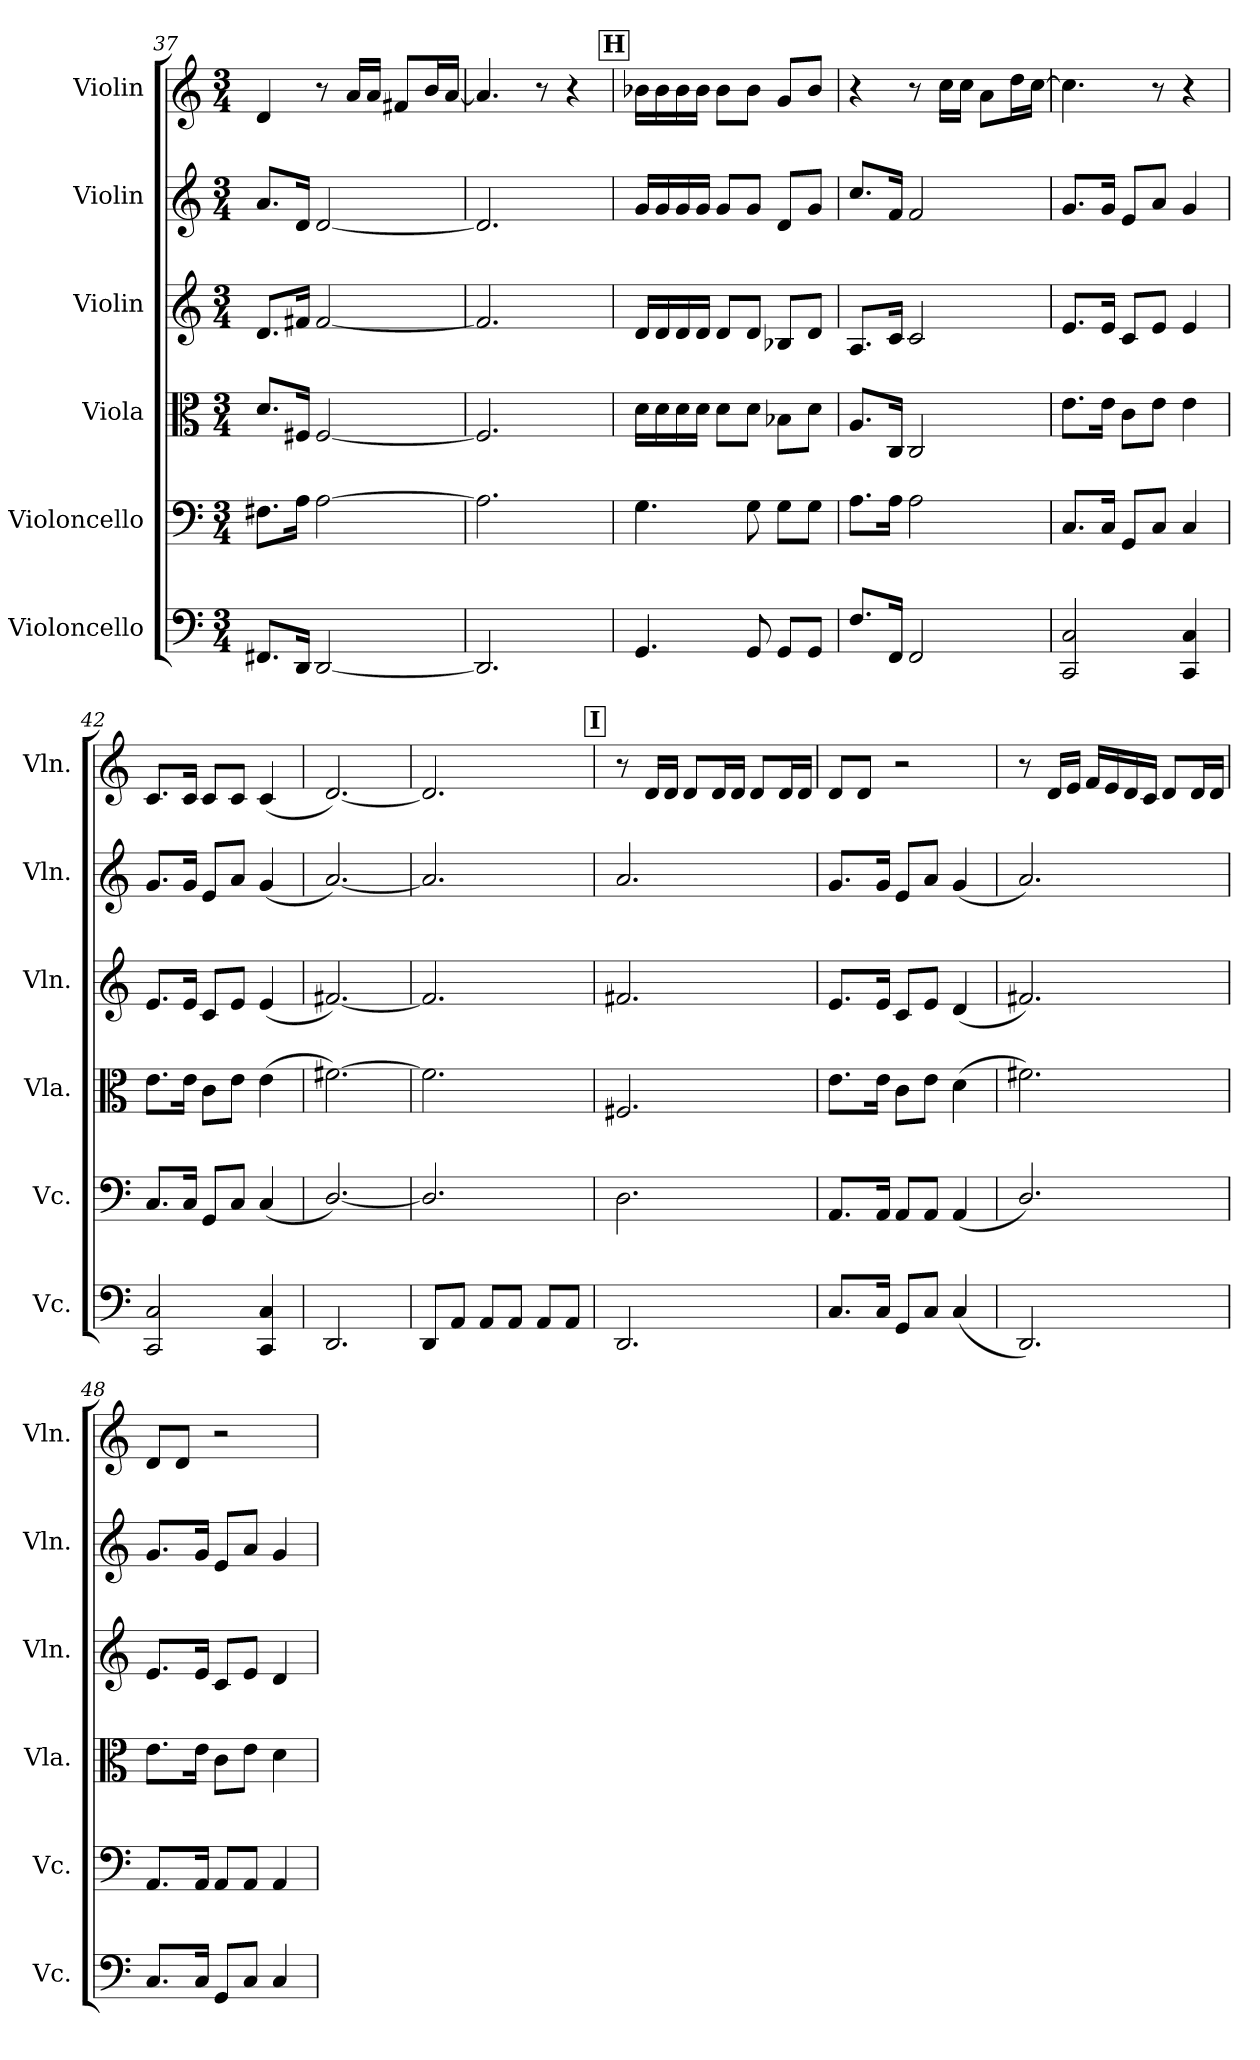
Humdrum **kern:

**kern	**kern	**kern	**kern	**kern	**kern
*part6	*part5	*part4	*part3	*part2	*part1
*staff6	*staff5	*staff4	*staff3	*staff2	*staff1
*I"Violoncello	*I"Violoncello	*I"Viola	*I"Violin	*I"Violin	*I"Violin
*I'Vc.	*I'Vc.	*I'Vla.	*I'Vln.	*I'Vln.	*I'Vln.
*clefF4	*clefF4	*clefC3	*clefG2	*clefG2	*clefG2
*k[]	*k[]	*k[]	*k[]	*k[]	*k[]
*M3/4	*M3/4	*M3/4	*M3/4	*M3/4	*M3/4
=37	=37	=37	=37	=37	=37
8.FF#X/L	8.F#X\L	8.d/L	8.d/L	8.a/L	4d/
16DD/Jk	16A\Jk	16F#X/Jk	16f#X/Jk	16d/Jk	.
[2DD/	[2A\	[2F#/	[2f#/	[2d/	8r
.	.	.	.	.	16a/LL
.	.	.	.	.	16a/JJ
.	.	.	.	.	8f#X/L
.	.	.	.	.	16b/L
.	.	.	.	.	[16a/JJ
!!LO:PB:g=z
=38	=38	=38	=38	=38	=38
2.DD/]	2.A\]	2.F#/]	2.f#/]	2.d/]	4.a/]
.	.	.	.	.	8r
.	.	.	.	.	4r
!!LO:REH:place=s1:a:B:fs=14:t=H
=39	=39	=39	=39	=39	=39
4.GG/	4.G\	16d\LL	16d/LL	16g/LL	16b-X\LL
.	.	16d\	16d/	16g/	16b-\
.	.	16d\	16d/	16g/	16b-\
.	.	16d\JJ	16d/JJ	16g/JJ	16b-\JJ
.	.	8d\L	8d/L	8g/L	8b-\L
8GG/	8G\	8d\J	8d/J	8g/J	8b-\J
8GG/L	8G\L	8B-X\L	8B-X/L	8d/L	8g/L
8GG/J	8G\J	8d\J	8d/J	8g/J	8b-/J
=40	=40	=40	=40	=40	=40
8.F/L	8.A\L	8.A/L	8.A/L	8.cc/L	4r
16FF/Jk	16A\Jk	16C/Jk	16c/Jk	16f/Jk	.
2FF/	2A\	2C/	2c/	2f/	8r
.	.	.	.	.	16cc\LL
.	.	.	.	.	16cc\JJ
.	.	.	.	.	8a\L
.	.	.	.	.	16dd\L
.	.	.	.	.	[16cc\JJ
=41	=41	=41	=41	=41	=41
2CC/ 2C/	8.C/L	8.e\L	8.e/L	8.g/L	4.cc\]
.	16C/Jk	16e\Jk	16e/Jk	16g/Jk	.
.	8GG/L	8c\L	8c/L	8e/L	.
.	8C/J	8e\J	8e/J	8a/J	8r
4CC/ 4C/	4C/	4e\	4e/	4g/	4r
=42	=42	=42	=42	=42	=42
2CC/ 2C/	8.C/L	8.e\L	8.e/L	8.g/L	8.c/L
.	16C/Jk	16e\Jk	16e/Jk	16g/Jk	16c/Jk
.	8GG/L	8c\L	8c/L	8e/L	8c/L
.	8C/J	8e\J	8e/J	8a/J	8c/J
4CC/ 4C/	(4C/	(4e\	(4e/	(4g/	(4c/
=43	=43	=43	=43	=43	=43
2.DD/	[2.D/)	[2.f#X\)	[2.f#X/)	[2.a/)	[2.d/)
!!LO:LB:g=z
=44	=44	=44	=44	=44	=44
8DD/L	2.D/]	2.f#\]	2.f#/]	2.a/]	2.d/]
8AA/J	.	.	.	.	.
8AA/L	.	.	.	.	.
8AA/J	.	.	.	.	.
8AA/L	.	.	.	.	.
8AA/J	.	.	.	.	.
!!LO:REH:place=s1:a:B:fs=14:t=I
=45	=45	=45	=45	=45	=45
2.DD/	2.D\	2.F#X/	2.f#X/	2.a/	8r
.	.	.	.	.	16d/LL
.	.	.	.	.	16d/JJ
.	.	.	.	.	8d/L
.	.	.	.	.	16d/L
.	.	.	.	.	16d/JJ
.	.	.	.	.	8d/L
.	.	.	.	.	16d/L
.	.	.	.	.	16d/JJ
=46	=46	=46	=46	=46	=46
8.C/L	8.AA/L	8.e\L	8.e/L	8.g/L	8d/L
.	.	.	.	.	8d/J
16C/Jk	16AA/Jk	16e\Jk	16e/Jk	16g/Jk	.
8GG/L	8AA/L	8c\L	8c/L	8e/L	2r
8C/J	8AA/J	8e\J	8e/J	8a/J	.
(4C/	(4AA/	(4d\	(4d/	(4g/	.
=47	=47	=47	=47	=47	=47
2.DD/)	2.D/)	2.f#X\)	2.f#X/)	2.a/)	8r
.	.	.	.	.	16d/LL
.	.	.	.	.	16e/JJ
.	.	.	.	.	16f/LL
.	.	.	.	.	16e/
.	.	.	.	.	16d/
.	.	.	.	.	16c/JJ
.	.	.	.	.	8d/L
.	.	.	.	.	16d/L
.	.	.	.	.	16d/JJ
=48	=48	=48	=48	=48	=48
8.C/L	8.AA/L	8.e\L	8.e/L	8.g/L	8d/L
.	.	.	.	.	8d/J
16C/Jk	16AA/Jk	16e\Jk	16e/Jk	16g/Jk	.
8GG/L	8AA/L	8c\L	8c/L	8e/L	2r
8C/J	8AA/J	8e\J	8e/J	8a/J	.
4C/	4AA/	4d\	4d/	4g/	.
=	=	=	=	=	=
*-	*-	*-	*-	*-	*-
